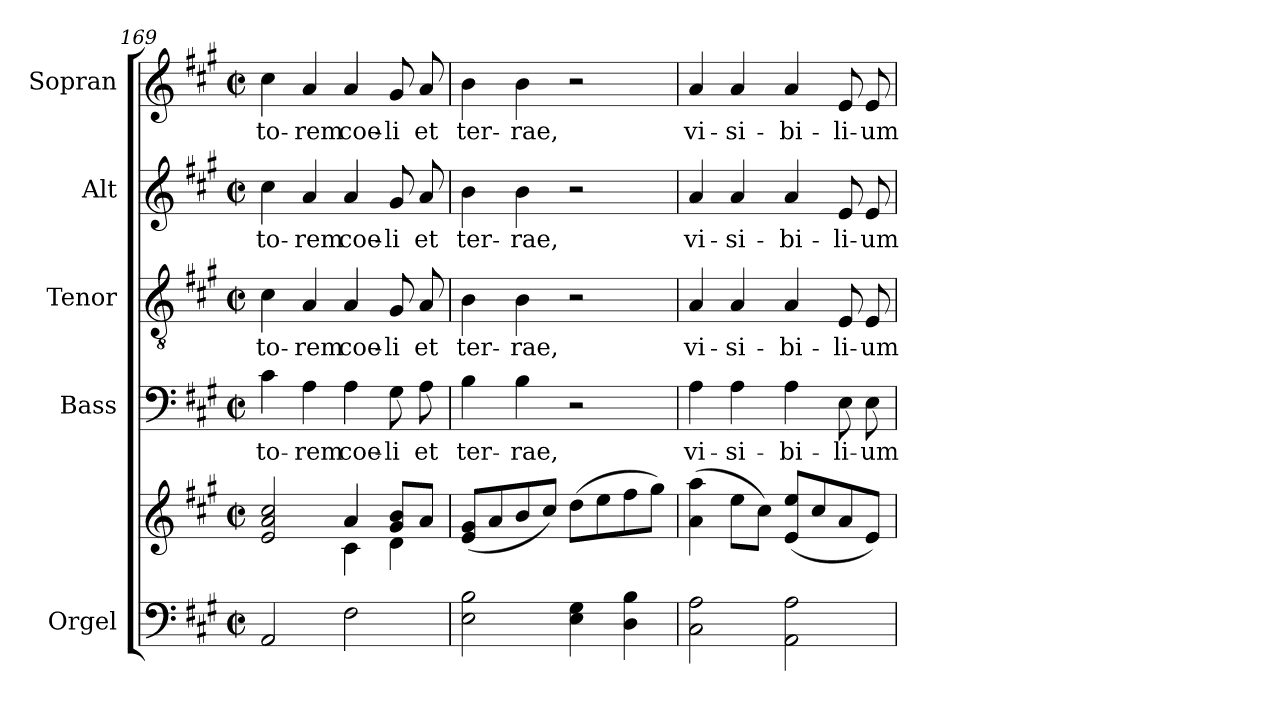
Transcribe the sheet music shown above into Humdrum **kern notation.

**kern	**kern	**kern	**text	**kern	**text	**kern	**text	**kern	**text
*part5	*part5	*part4	*part4	*part3	*part3	*part2	*part2	*part1	*part1
*staff6	*staff5	*staff4	*staff4	*staff3	*staff3	*staff2	*staff2	*staff1	*staff1
*I"Orgel	*	*I"Bass	*	*I"Tenor	*	*I"Alt	*	*I"Sopran	*
*I'Org.	*	*I'B.	*	*I'T.	*	*I'A.	*	*I'S.	*
*clefF4	*clefG2	*clefF4	*	*clefGv2	*	*clefG2	*	*clefG2	*
*k[f#c#g#]	*k[f#c#g#]	*k[f#c#g#]	*	*k[f#c#g#]	*	*k[f#c#g#]	*	*k[f#c#g#]	*
*A:	*A:	*A:	*	*A:	*	*A:	*	*A:	*
*M2/2	*M2/2	*M2/2	*	*M2/2	*	*M2/2	*	*M2/2	*
*met(c|)	*met(c|)	*met(c|)	*	*met(c|)	*	*met(c|)	*	*met(c|)	*
=169	=169	=169	=169	=169	=169	=169	=169	=169	=169
*	*^	*	*	*	*	*	*	*	*
!	!	!	!	!LO:LY:b	!	!LO:LY:b	!	!LO:LY:b	!	!LO:LY:b
2AA/	2e/ 2a/ 2cc#/	2ryy	4c#\	-to-	4c#\	-to-	4cc#\	-to-	4cc#\	-to-
!	!	!	!	!LO:LY:b	!	!LO:LY:b	!	!LO:LY:b	!	!LO:LY:b
.	.	.	4A\	-rem	4A/	-rem	4a/	-rem	4a/	-rem
!	!	!	!	!LO:LY:b	!	!LO:LY:b	!	!LO:LY:b	!	!LO:LY:b
2F#\	4a/	4c#\	4A\	coe-	4A/	coe-	4a/	coe-	4a/	coe-
!	!	!	!	!LO:LY:b	!	!LO:LY:b	!	!LO:LY:b	!	!LO:LY:b
.	8g#/ 8b/L	4d\	8G#\	-li	8G#/	-li	8g#/	-li	8g#/	-li
!	!	!	!	!LO:LY:b	!	!LO:LY:b	!	!LO:LY:b	!	!LO:LY:b
.	8a/J	.	8A\	et	8A/	et	8a/	et	8a/	et
*	*v	*v	*	*	*	*	*	*	*	*
=170	=170	=170	=170	=170	=170	=170	=170	=170	=170
!	!	!	!LO:LY:b	!	!LO:LY:b	!	!LO:LY:b	!	!LO:LY:b
2E\ 2B\	(<8e/ 8g#/L	4B\	ter-	4B\	ter-	4b\	ter-	4b\	ter-
.	8a/	.	.	.	.	.	.	.	.
!	!	!	!LO:LY:b	!	!LO:LY:b	!	!LO:LY:b	!	!LO:LY:b
.	8b/	4B\	-rae,	4B\	-rae,	4b\	-rae,	4b\	-rae,
.	8cc#/J)	.	.	.	.	.	.	.	.
4E\ 4G#\	(>8dd\L	2r	.	2r	.	2r	.	2r	.
.	8ee\	.	.	.	.	.	.	.	.
4D\ 4B\	8ff#\	.	.	.	.	.	.	.	.
.	8gg#\J)	.	.	.	.	.	.	.	.
!!LO:PB:g=z
=171	=171	=171	=171	=171	=171	=171	=171	=171	=171
!	!	!	!LO:LY:b	!	!LO:LY:b	!	!LO:LY:b	!	!LO:LY:b
2C#\ 2A\	(>4a\ 4aa\	4A\	vi-	4A/	vi-	4a/	vi-	4a/	vi-
!	!	!	!LO:LY:b	!	!LO:LY:b	!	!LO:LY:b	!	!LO:LY:b
.	8ee\L	4A\	-si-	4A/	-si-	4a/	-si-	4a/	-si-
.	8cc#\J)	.	.	.	.	.	.	.	.
!	!	!	!LO:LY:b	!	!LO:LY:b	!	!LO:LY:b	!	!LO:LY:b
2AA\ 2A\	(<8e/ 8ee/L	4A\	-bi-	4A/	-bi-	4a/	-bi-	4a/	-bi-
.	8cc#/	.	.	.	.	.	.	.	.
!	!	!	!LO:LY:b	!	!LO:LY:b	!	!LO:LY:b	!	!LO:LY:b
.	8a/	8E\	-li-	8E/	-li-	8e/	-li-	8e/	-li-
!	!	!	!LO:LY:b	!	!LO:LY:b	!	!LO:LY:b	!	!LO:LY:b
.	8e/J)	8E\	-um	8E/	-um	8e/	-um	8e/	-um
=	=	=	=	=	=	=	=	=	=
*-	*-	*-	*-	*-	*-	*-	*-	*-	*-
